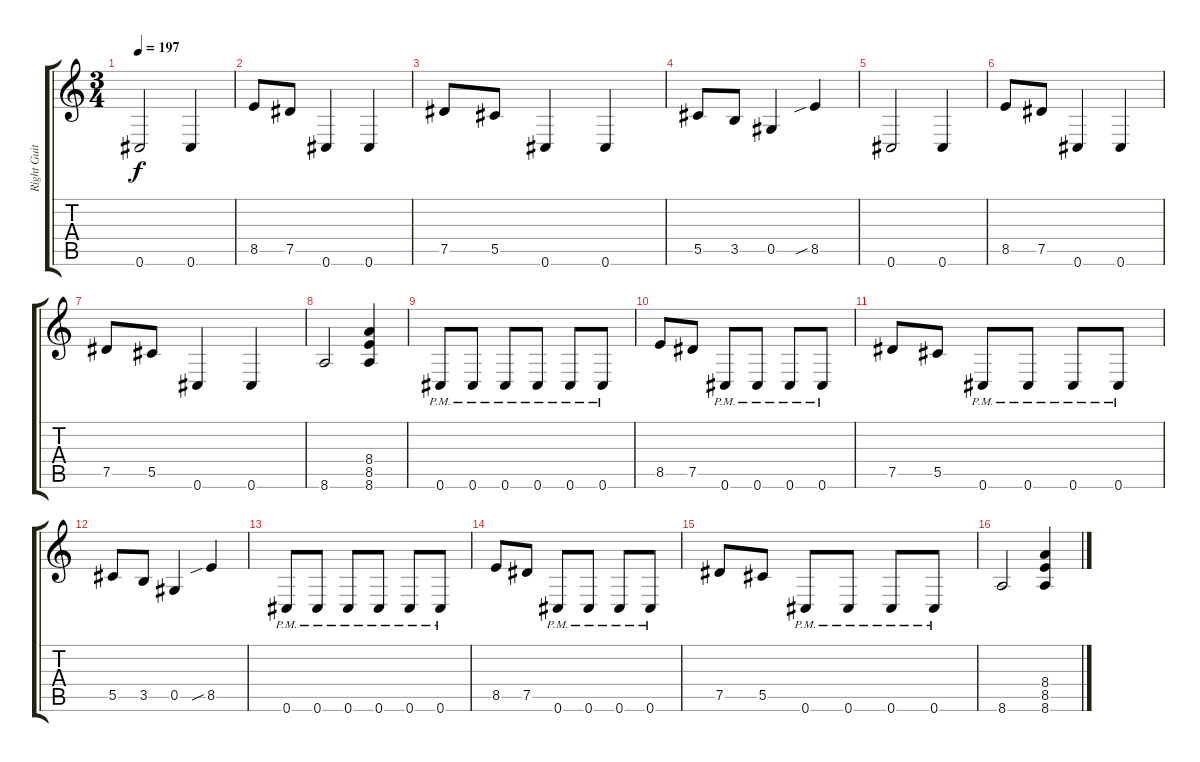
\track ("Right Guitar" "Right Guit") {instrument distortionguitar}
\staff {score tabs}
\tuning (Eb4 Bb3 Gb3 Db3 Ab2 Db2) {hide}
\ts (3 4)
\tempo 197
\clef g2
\ks c
0.6.2{dy f} 0.6.4 |
8.5.8 7.5.8 0.6.4 0.6.4 |
7.5.8 5.5.8 0.6.4 0.6.4 |
5.5.8 3.5.8 0.5.4 8.5{sib}.4 |
0.6.2 0.6.4 |
8.5.8 7.5.8 0.6.4 0.6.4 |
7.5.8 5.5.8 0.6.4 0.6.4 |
8.6.2 (8.4 8.5 8.6).4 |
0.6{pm}.8 0.6{pm}.8 0.6{pm}.8 0.6{pm}.8 0.6{pm}.8 0.6{pm}.8 |
8.5.8 7.5.8 0.6{pm}.8 0.6{pm}.8 0.6{pm}.8 0.6{pm}.8 |
7.5.8 5.5.8 0.6{pm}.8 0.6{pm}.8 0.6{pm}.8 0.6{pm}.8 |
5.5.8 3.5.8 0.5.4 8.5{sib}.4 |
0.6{pm}.8 0.6{pm}.8 0.6{pm}.8 0.6{pm}.8 0.6{pm}.8 0.6{pm}.8 |
8.5.8 7.5.8 0.6{pm}.8 0.6{pm}.8 0.6{pm}.8 0.6{pm}.8 |
7.5.8 5.5.8 0.6{pm}.8 0.6{pm}.8 0.6{pm}.8 0.6{pm}.8 |
8.6.2 (8.4 8.5 8.6).4
